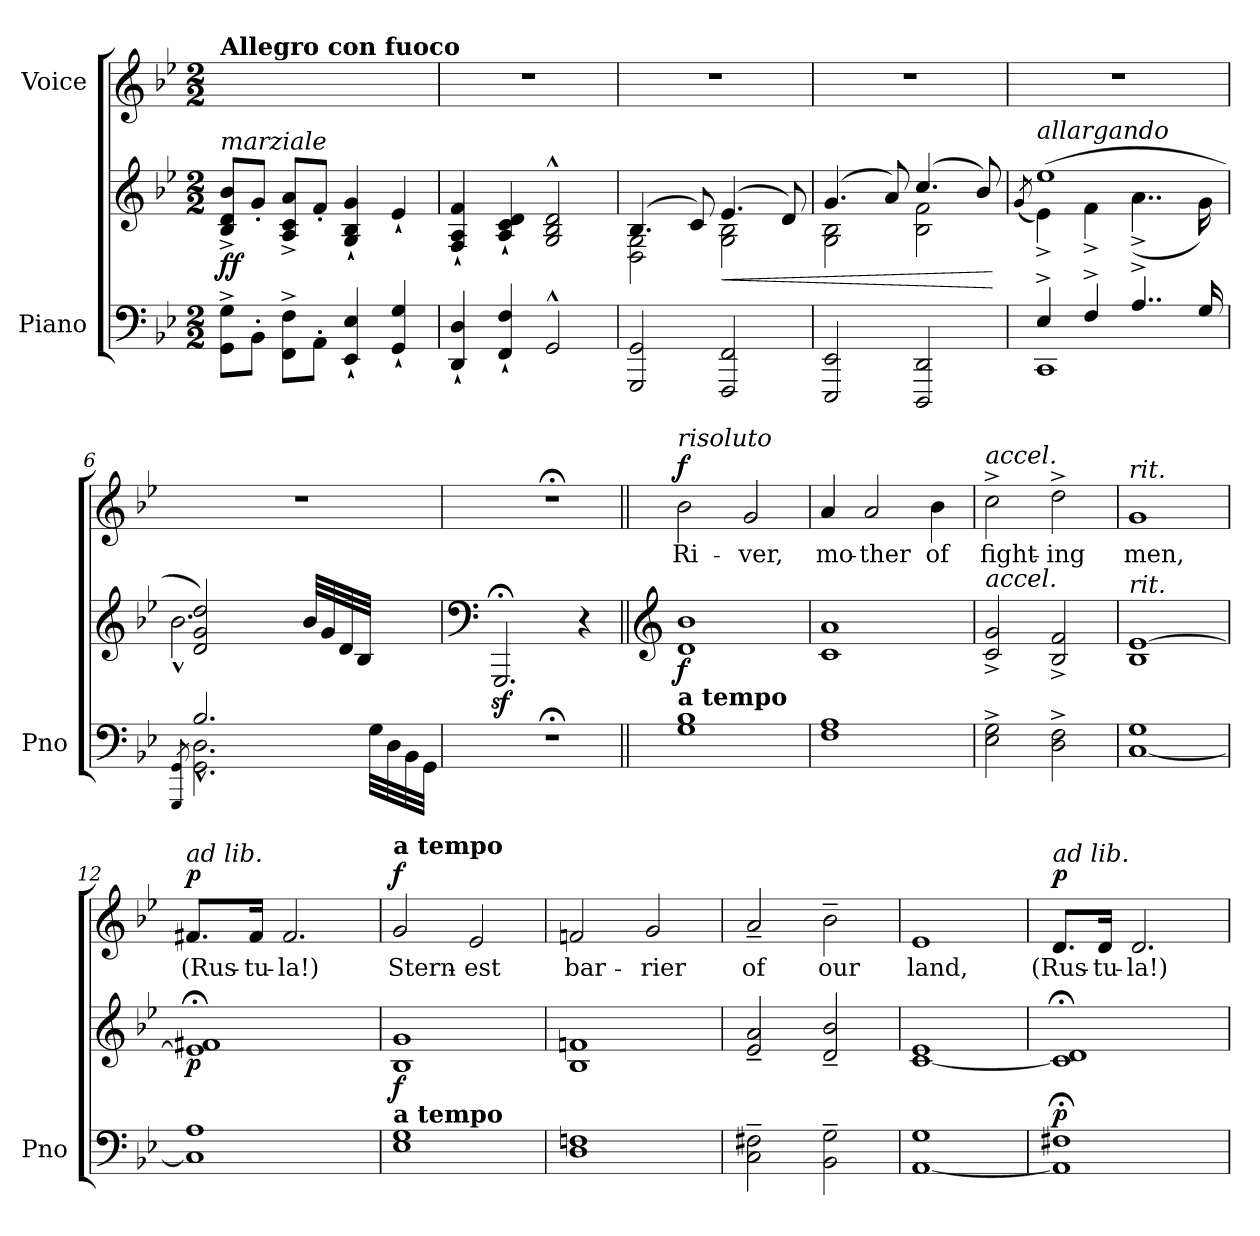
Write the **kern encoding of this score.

**kern	**kern	**dynam	**kern	**text	**dynam
*part2	*part2	*part2	*part1	*part1	*part1
*staff3	*staff2	*staff2/3	*staff1	*staff1	*staff1
*I"Piano	*	*	*I"Voice	*	*
*I'Pno	*	*	*	*	*
*clefF4	*clefG2	*	*clefG2	*	*
*k[b-e-]	*k[b-e-]	*	*k[b-e-]	*	*
*M2/2	*M2/2	*	*M2/2	*	*
=1	=1	=1	=1	=1	=1
!	!	!	!LO:TX:a:B:t=Allegro con fuoco	!	!
!	!LO:TX:i:t=marziale	!	!	!	!
!	!	!LO:DY:b	!	!	!
8GG\^ 8G\^L	8B-/^> 8d/^> 8b-/^>L	ff	1ryy	.	.
8BB-'\J	8g'/J	.	.	.	.
8FF\^ 8F\^L	8A/^> 8c/^> 8a/^>L	.	.	.	.
8AA'\J	8f'/J	.	.	.	.
4EE-/` 4E-/`	4G/` 4B-/` 4g/`	.	.	.	.
4GG/` 4G/`	4e-`/	.	.	.	.
=2	=2	=2	=2	=2	=2
4DD/` 4D/`	4F/` 4A/` 4f/`	.	1r	.	.
4FF/` 4F/`	4A/` 4c/` 4d/`	.	.	.	.
2GG^^/	2G/^^ 2B-/^^ 2d/^^	.	.	.	.
=3	=3	=3	=3	=3	=3
*	*^	*	*	*	*
2GGG/ 2GG/	(4.B-/	2D\ 2G\	.	1r	.	.
.	8c/)	.	.	.	.	.
!	!	!	!LO:HP:b	!	!	!
2FFF/ 2FF/	(4.e-/	2G\ 2B-\	<	.	.	.
.	8d/)	.	.	.	.	.
=4	=4	=4	=4	=4	=4	=4
2EEE-/ 2EE-/	(4.g/	2G\ 2B-\	.	1r	.	.
.	8a/)	.	.	.	.	.
2DDD/ 2DD/	(4.cc/	2B-\ 2f\	.	.	.	.
.	8b-/)	.	.	.	.	.
*	*v	*v	*	*	*	*
.	.	[	.	.	.
=5	=5	=5	=5	=5	=5
*	*^	*	*	*	*
.	.	(8qg/	.	.	.	.
*^	*	*	*	*	*	*
!	!	!LO:TX:i:t=allargando	!	!	!	!	!
4E-^/	1CC	(1ee-	4e-^\)	.	1r	.	.
4F^/	.	.	4f^\	.	.	.	.
4..A^/	.	.	(4..a^\	.	.	.	.
16G/	.	.	16g\)	.	.	.	.
=6	=6	=6	=6	=6	=6	=6	=6
*	*^	*	*	*	*	*	*
.	.	8qGGG/ 8qGG/	.	.	.	.	.	.
2..ryy	2.B-^^/	2.GG\ 2.D\	2d/ 2g/ 2dd/)	2.b-^^\	.	1r	.	.
.	.	.	2ryy	.	.	.	.	.
.	4ryy	4ryy	.	(32b-/LLL	.	.	.	.
.	.	.	.	32g/	.	.	.	.
.	.	.	.	32d/	.	.	.	.
.	.	.	.	32B-/JJJ	.	.	.	.
32G\LLL	.	.	.	8ryy	.	.	.	.
32D\	.	.	.	.	.	.	.	.
32BB-\	.	.	.	.	.	.	.	.
32GG\JJJ)	.	.	.	.	.	.	.	.
*v	*v	*v	*	*	*	*	*	*
*	*v	*v	*	*	*	*
=7	=7	=7	=7	=7	=7
*	*clefF4	*	*	*	*
1r;<	2.GGGz<;</	.	1r;<	.	.
.	4r	.	.	.	.
=8||	=8||	=8||	=8||	=8||	=8||
*	*clefG2	*	*	*	*
!	!	!	!LO:TX:i:t=risoluto	!	!
!	!LO:TX:b:B:t=a tempo	!	!	!	!
!	!	!LO:DY:b	!	!	!LO:DY:a
1G 1B-	1d 1b-	f	2b-\	Ri-	f
.	.	.	2g/	-ver,	.
=9	=9	=9	=9	=9	=9
1F 1A	1c 1a	.	4a/	mo-	.
.	.	.	2a/	-ther	.
.	.	.	4b-\	of	.
=10	=10	=10	=10	=10	=10
!	!	!	!LO:TX:i:t=accel.	!	!
!	!LO:TX:i:t=accel.	!	!	!	!
2E-\^ 2G\^	2c/^> 2g/^>	.	2cc^\	fight-	.
2D\^ 2F\^	2B-/^> 2f/^>	.	2dd^\	-ing	.
=11	=11	=11	=11	=11	=11
!	!	!	!LO:TX:i:t=rit.	!	!
!	!LO:TX:i:t=rit.	!	!	!	!
[1C 1G	1B- [<1e-	.	1g	men,	.
=12	=12	=12	=12	=12	=12
!	!	!	!LO:TX:i:t=ad lib.	!	!
!	!	!LO:DY:b	!	!	!LO:DY:a
1C] 1A	1e-];< 1f#X;<	p	8.f#X/L	(Rus-	p
.	.	.	16f#/Jk	-tu-	.
.	.	.	2.f#/	-la!)	.
=13	=13	=13	=13	=13	=13
!	!	!	!LO:TX:a:B:t=a tempo	!	!
!	!LO:TX:b:B:t=a tempo	!	!	!	!
!	!	!LO:DY:b	!	!	!LO:DY:a
1E- 1G	1B- 1g	f	2g/	Stern-	f
.	.	.	2e-/	-est	.
=14	=14	=14	=14	=14	=14
1D 1Fn	1B- 1fn	.	2fn/	bar-	.
.	.	.	2g/	-rier	.
=15	=15	=15	=15	=15	=15
2C\~ 2F#X\~	2e-/~ 2a/~	.	2a~>/	of	.
2BB-\~ 2G\~	2d/~ 2b-/~	.	2b-~\	our	.
=16	=16	=16	=16	=16	=16
[1AA 1G	[1c 1e-	.	1e-	land,	.
=17	=17	=17	=17	=17	=17
!	!	!	!LO:TX:i:t=ad lib.	!	!
!	!	!LO:DY:a=2	!	!	!LO:DY:a
1AA];< 1F#X;<	1c];< 1d;<	p	8.d/L	(Rus-	p
.	.	.	16d/Jk	-tu-	.
.	.	.	2.d/	-la!)	.
=	=	=	=	=	=
*-	*-	*-	*-	*-	*-
